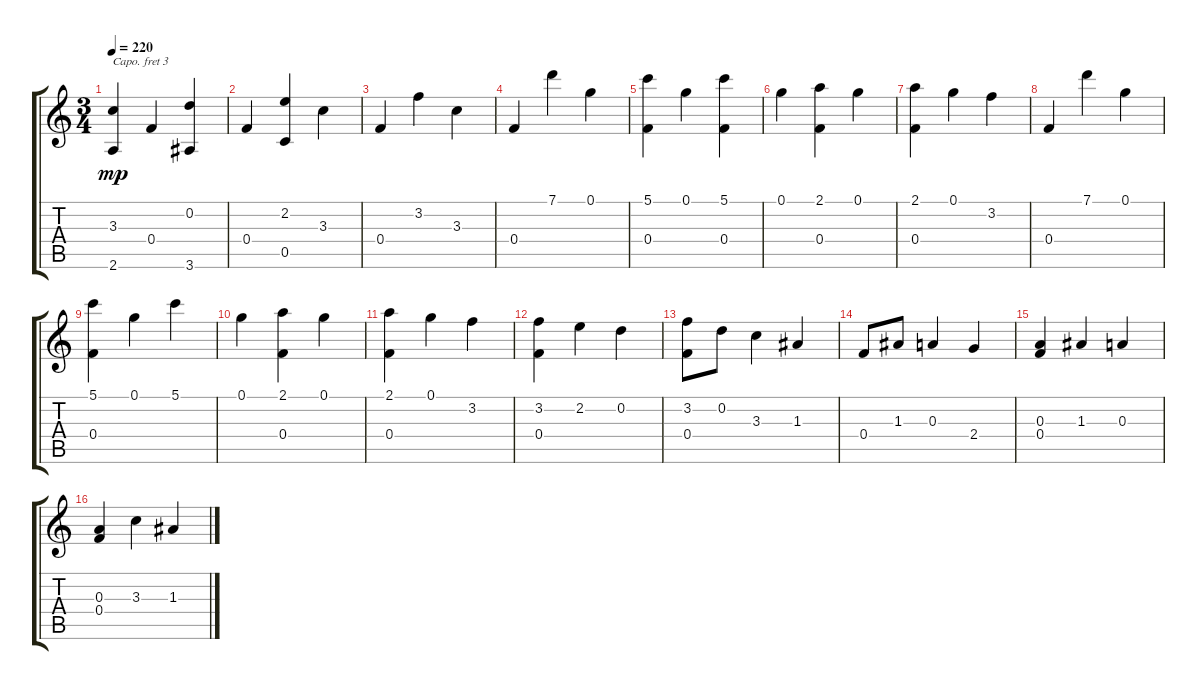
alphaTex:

\track "" {instrument acousticguitarsteel}
\staff {score tabs}
\capo 3
\tuning (E4 B3 Gb3 D3 A2 E2) {hide}
\ts (3 4)
\tempo 220
\clef g2
\ks c
(3.3 2.6).4{dy mp} 0.4.4 (0.2 3.6).4 |
0.4.4 (2.2 0.5).4 3.3.4 |
0.4.4 3.2.4 3.3.4 |
0.4.4 7.1.4 0.1.4 |
(5.1 0.4).4 0.1.4 (5.1 0.4).4 |
0.1.4 (2.1 0.4).4 0.1.4 |
(2.1 0.4).4 0.1.4 3.2.4 |
0.4.4 7.1.4 0.1.4 |
(5.1 0.4).4 0.1.4 5.1.4 |
0.1.4 (2.1 0.4).4 0.1.4 |
(2.1 0.4).4 0.1.4 3.2.4 |
(3.2 0.4).4 2.2.4 0.2.4 |
(3.2 0.4).8 0.2.8 3.3.4 1.3.4 |
0.4.8 1.3.8 0.3.4 2.4.4 |
(0.3 0.4).4 1.3.4 0.3.4 |
(0.3 0.4).4 3.3.4 1.3.4
